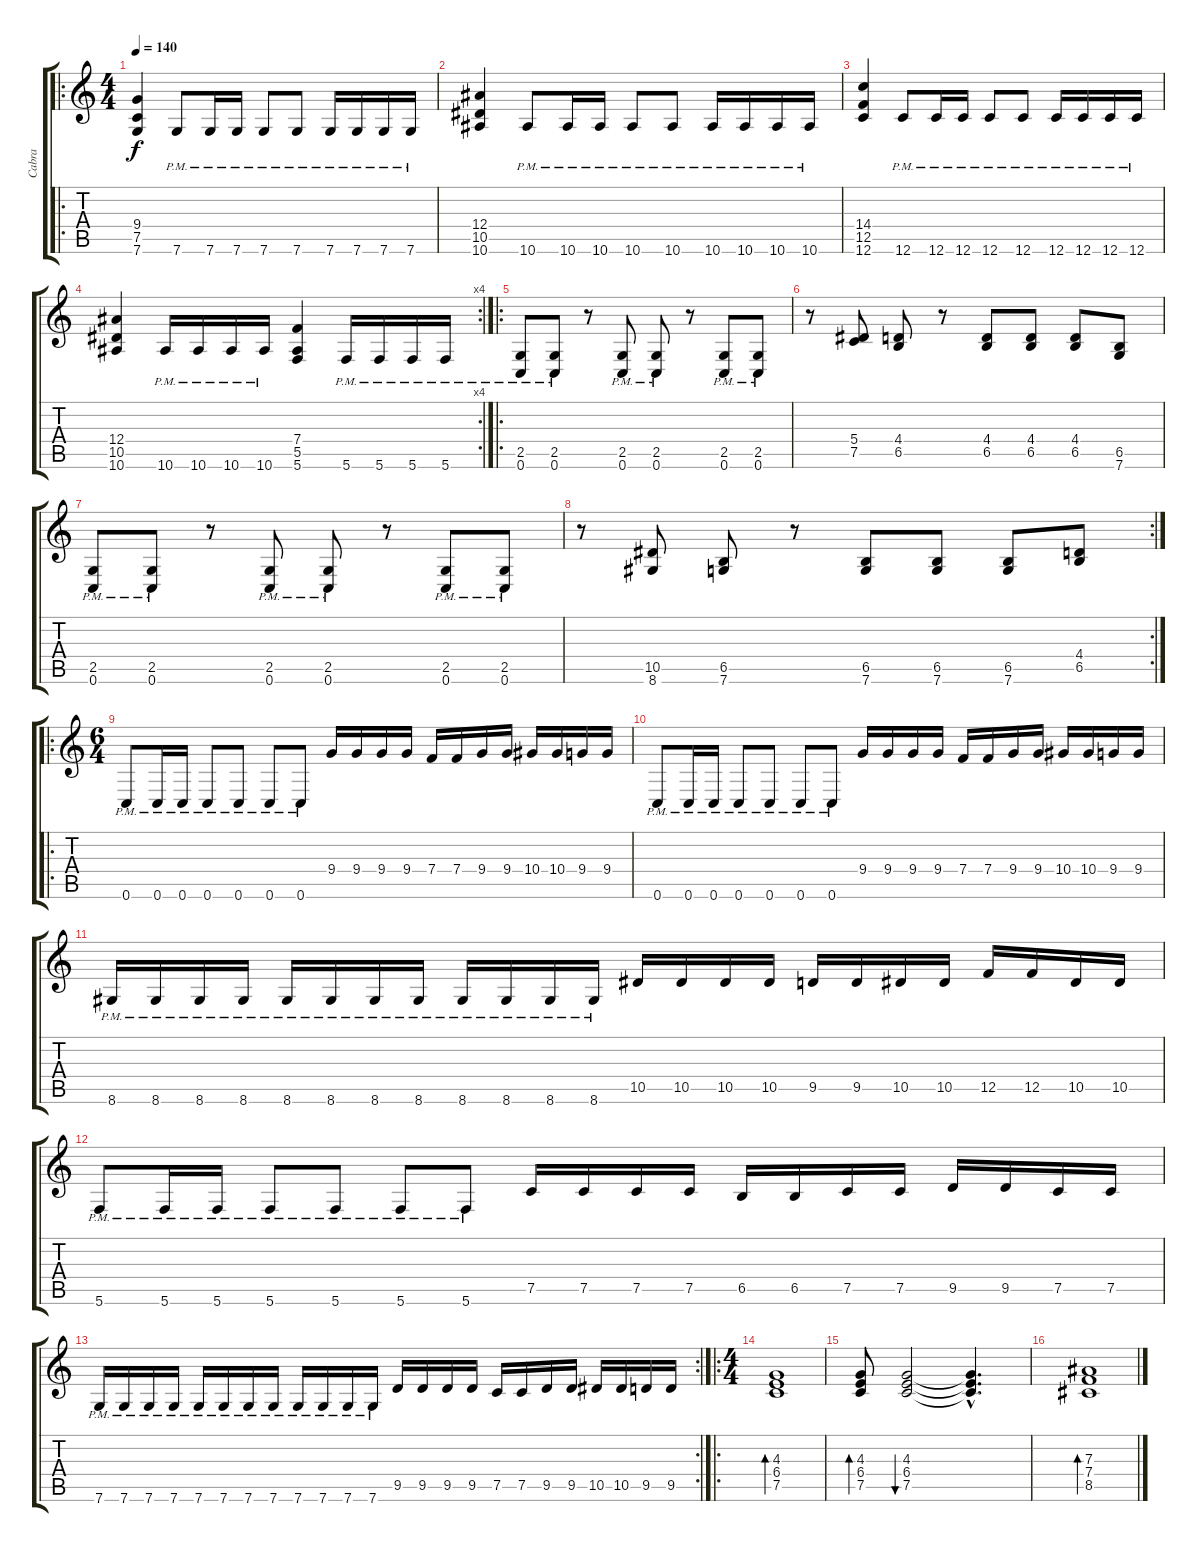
\track ("Cabra" "Cabra") {instrument distortionguitar}
\staff {score tabs}
\tuning (C4 G3 Eb3 Bb2 F2 C2) {hide}
\ro
\ts (4 4)
\tempo 140
\clef g2
\ks c
(9.4 7.5 7.6).4{dy f} 7.6{pm}.8 7.6{pm}.16 7.6{pm}.16 7.6{pm}.8 7.6{pm}.8 7.6{pm}.16 7.6{pm}.16 7.6{pm}.16 7.6{pm}.16 |
(12.4 10.5 10.6).4 10.6{pm}.8 10.6{pm}.16 10.6{pm}.16 10.6{pm}.8 10.6{pm}.8 10.6{pm}.16 10.6{pm}.16 10.6{pm}.16 10.6{pm}.16 |
(14.4 12.5 12.6).4 12.6{pm}.8 12.6{pm}.16 12.6{pm}.16 12.6{pm}.8 12.6{pm}.8 12.6{pm}.16 12.6{pm}.16 12.6{pm}.16 12.6{pm}.16 |
\rc 4
(12.4 10.5 10.6).4 10.6{pm}.16 10.6{pm}.16 10.6{pm}.16 10.6{pm}.16 (7.4 5.5 5.6).4 5.6{pm}.16 5.6{pm}.16 5.6{pm}.16 5.6{pm}.16 |
\ro
(2.5{pm} 0.6{pm}).8 (2.5{pm} 0.6{pm}).8 r.8 (2.5{pm} 0.6{pm}).8 (2.5{pm} 0.6{pm}).8 r.8 (2.5{pm} 0.6{pm}).8 (2.5{pm} 0.6{pm}).8 |
r.8 (5.4 7.5).8 (4.4 6.5).8 r.8 (4.4 6.5).8 (4.4 6.5).8 (4.4 6.5).8 (6.5 7.6).8 |
(2.5{pm} 0.6{pm}).8 (2.5{pm} 0.6{pm}).8 r.8 (2.5{pm} 0.6{pm}).8 (2.5{pm} 0.6{pm}).8 r.8 (2.5{pm} 0.6{pm}).8 (2.5{pm} 0.6{pm}).8 |
\rc 2
r.8 (10.5 8.6).8 (6.5 7.6).8 r.8 (6.5 7.6).8 (6.5 7.6).8 (6.5 7.6).8 (4.4 6.5).8 |
\ro
\ts (6 4)
0.6{pm}.8 0.6{pm}.16 0.6{pm}.16 0.6{pm}.8 0.6{pm}.8 0.6{pm}.8 0.6{pm}.8 9.4.16 9.4.16 9.4.16 9.4.16 7.4.16 7.4.16 9.4.16 9.4.16 10.4.16 10.4.16 9.4.16 9.4.16 |
0.6{pm}.8 0.6{pm}.16 0.6{pm}.16 0.6{pm}.8 0.6{pm}.8 0.6{pm}.8 0.6{pm}.8 9.4.16 9.4.16 9.4.16 9.4.16 7.4.16 7.4.16 9.4.16 9.4.16 10.4.16 10.4.16 9.4.16 9.4.16 |
8.6{pm}.16 8.6{pm}.16 8.6{pm}.16 8.6{pm}.16 8.6{pm}.16 8.6{pm}.16 8.6{pm}.16 8.6{pm}.16 8.6{pm}.16 8.6{pm}.16 8.6{pm}.16 8.6{pm}.16 10.5.16 10.5.16 10.5.16 10.5.16 9.5.16 9.5.16 10.5.16 10.5.16 12.5.16 12.5.16 10.5.16 10.5.16 |
5.6{pm}.8 5.6{pm}.16 5.6{pm}.16 5.6{pm}.8 5.6{pm}.8 5.6{pm}.8 5.6{pm}.8 7.5.16 7.5.16 7.5.16 7.5.16 6.5.16 6.5.16 7.5.16 7.5.16 9.5.16 9.5.16 7.5.16 7.5.16 |
\rc 2
7.6{pm}.16 7.6{pm}.16 7.6{pm}.16 7.6{pm}.16 7.6{pm}.16 7.6{pm}.16 7.6{pm}.16 7.6{pm}.16 7.6{pm}.16 7.6{pm}.16 7.6{pm}.16 7.6{pm}.16 9.5.16 9.5.16 9.5.16 9.5.16 7.5.16 7.5.16 9.5.16 9.5.16 10.5.16 10.5.16 9.5.16 9.5.16 |
\ro
\ts (4 4)
(4.3 6.4 7.5).1{bd 60} |
(4.3 6.4 7.5).8{bd 120} (4.3 6.4 7.5).2{bu 120} (4.3{hac t} 6.4{hac t} 7.5{hac t}).4{d} |
(7.3 7.4 8.5).1{bd 60}
